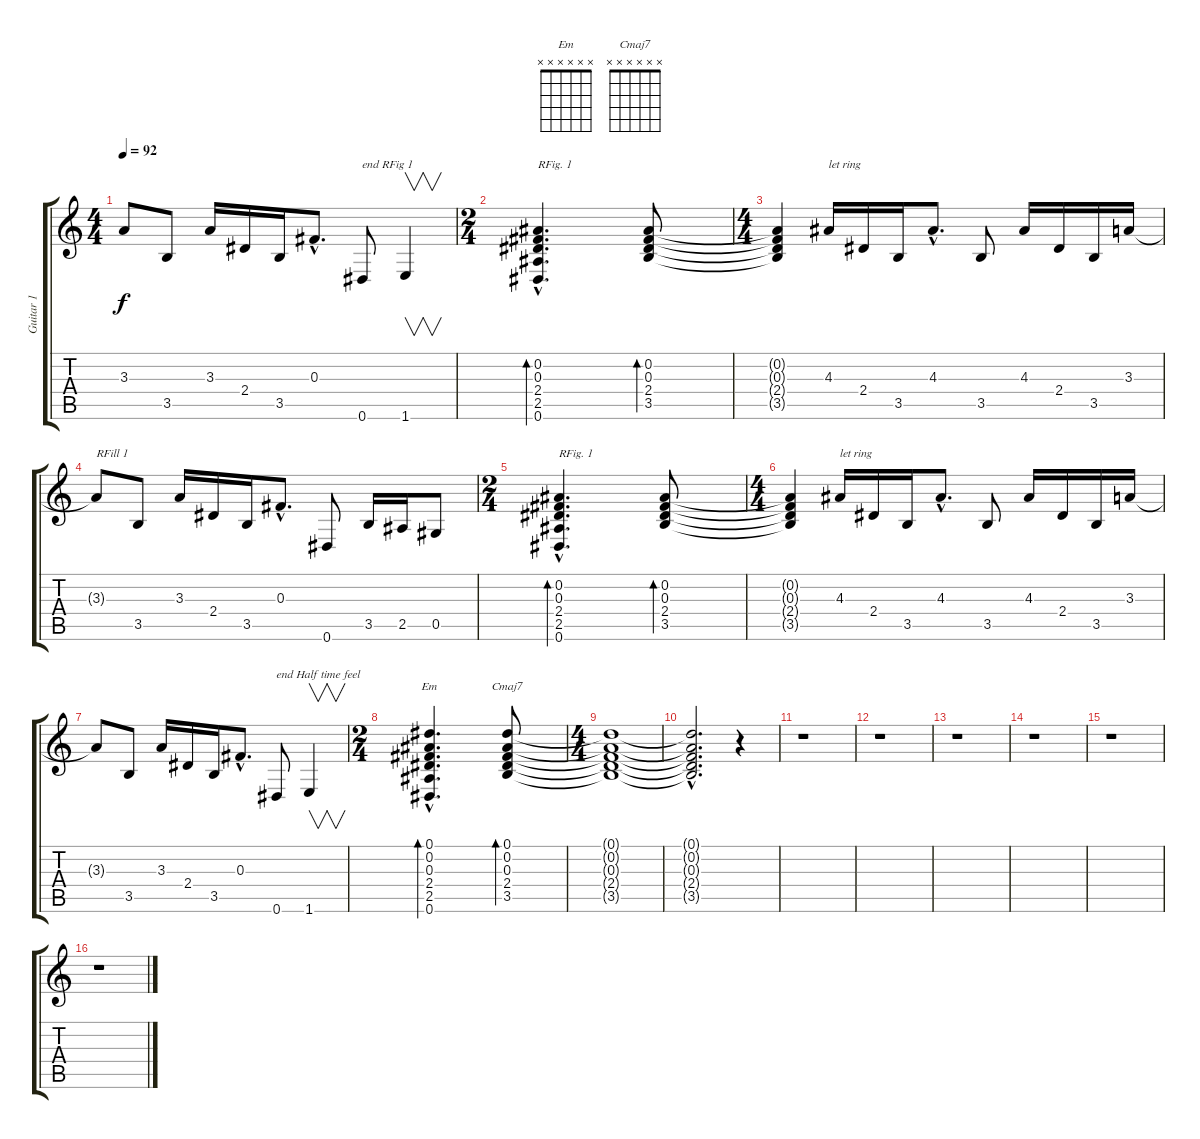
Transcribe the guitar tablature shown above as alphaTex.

\track ("Guitar 1" "Guitar 1") {instrument electricguitarclean}
\staff {score tabs}
\tuning (Eb4 Bb3 Gb3 Db3 Ab2 Eb2) {hide}
\chord ("Em" x x x x x x) {firstfret 0}
\chord ("Cmaj7" x x x x x x) {firstfret 0}
\ts (4 4)
\tempo 92
\clef g2
\ks c
3.3{t}.8{dy f} 3.5.8 3.3.16 2.4.16 3.5.16 0.3{hac}.8{d} 0.6.8{txt "end RFig 1"} 1.6.4{v} |
\ts (2 4)
(0.2{hac} 0.3{hac} 2.4{hac} 2.5{hac} 0.6{hac}).4{d bd 60 txt "RFig. 1"} (0.2 0.3 2.4 3.5).8{bd 60} |
\ts (4 4)
(0.2{t} 0.3{t} 2.4{t} 3.5{t}).4 4.3.16{txt "let ring"} 2.4.16 3.5.16 4.3{hac}.8{d} 3.5.8 4.3.16 2.4.16 3.5.16 3.3.16 |
3.3{t}.8{txt "RFill 1"} 3.5.8 3.3.16 2.4.16 3.5.16 0.3{hac}.8{d} 0.6.8 3.5.16 2.5.16 0.5.8 |
\ts (2 4)
(0.2{hac} 0.3{hac} 2.4{hac} 2.5{hac} 0.6{hac}).4{d bd 60 txt "RFig. 1"} (0.2 0.3 2.4 3.5).8{bd 60} |
\ts (4 4)
(0.2{t} 0.3{t} 2.4{t} 3.5{t}).4 4.3.16{txt "let ring"} 2.4.16 3.5.16 4.3{hac}.8{d} 3.5.8 4.3.16 2.4.16 3.5.16 3.3.16 |
3.3{t}.8 3.5.8 3.3.16 2.4.16 3.5.16 0.3{hac}.8{d} 0.6.8{txt "end Half time feel"} 1.6.4{v} |
\ts (2 4)
(0.1{hac} 0.2{hac} 0.3{hac} 2.4{hac} 2.5{hac} 0.6{hac}).4{d bd 60 ch "Em"} (0.1 0.2 0.3 2.4 3.5).8{bd 60 ch "Cmaj7"} |
\ts (4 4)
(0.1{t} 0.2{t} 0.3{t} 2.4{t} 3.5{t}).1 |
(0.1{hac t} 0.2{hac t} 0.3{hac t} 2.4{hac t} 3.5{hac t}).2{d} r.4 |
r.1 |
r.1 |
r.1 |
r.1 |
r.1 |
r.1
